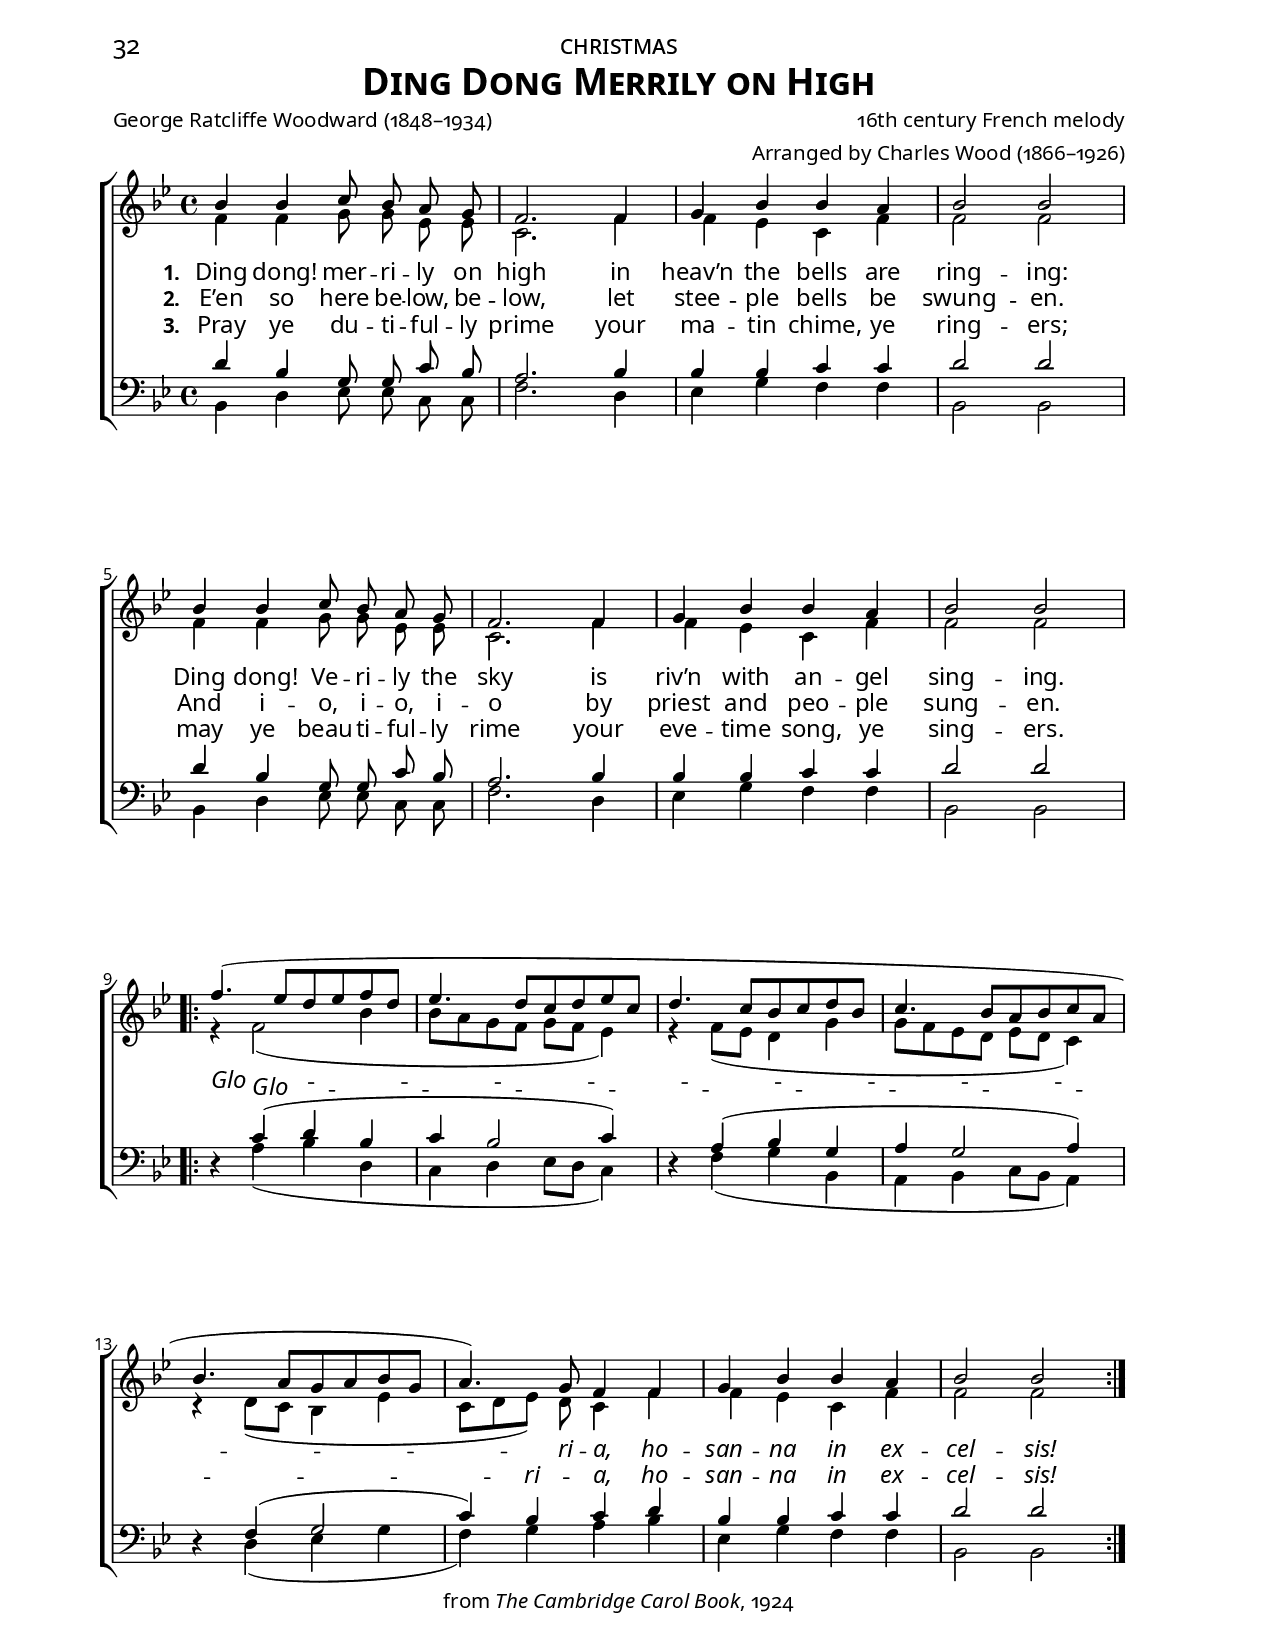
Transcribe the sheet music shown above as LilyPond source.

\version "2.14.2"
\include "util.ly"
\header {
  title = \markup{\override #'(font-name . "Garamond Premier Pro Semibold"){ \abs-fontsize #18 \smallCapsOldStyle"Ding Dong Merrily on High"}}
  poet = \markup\oldStyleNum"George Ratcliffe Woodward (1848–1934)"
  composer = \markup\oldStyleNum"16th century French melody"
  arranger = \markup\oldStyleNum"Arranged by Charles Wood (1866–1926)"
  
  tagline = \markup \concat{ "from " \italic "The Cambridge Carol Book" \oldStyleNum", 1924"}

}
\paper {
  %print-all-headers = ##t
  paper-height = 11\in
  paper-width = 8.5\in
  indent = 0\in
  %system-system-spacing = #'((basic-distance . 10) (padding . 0))
  %system-system-spacing =
  %  #'((basic-distance . 0)
  %     (minimum-distance . 0)
  %     (padding . -0.35)
  %     (stretchability . 100))
  ragged-last-bottom = ##f
  ragged-bottom = ##f
  two-sided = ##t
  inner-margin = 1\in
  outer-margin = 0.75\in
  top-margin = 0.26\in
  bottom-margin = 0.25\in
  first-page-number = #032
  print-first-page-number = ##t
  headerLine = \markup{\override #'(font-name . "Garamond Premier Pro") \smallCapsOldStyle"christmas"}
  oddHeaderMarkup = \markup\fill-line{
     \override #'(font-name . "Garamond Premier Pro")\abs-fontsize #12.5
     \combine 
        \fill-line{"" \on-the-fly #print-page-number-check-first
        \oldStylePageNum""
        }
        \fill-line{\headerLine}
  }
  evenHeaderMarkup = \markup {
     \override #'(font-name . "Garamond Premier Pro")\abs-fontsize #12.5
     \combine
        \on-the-fly #print-page-number-check-first
        \oldStylePageNum""
        \fill-line{\headerLine}
  }
}
#(set-global-staff-size 18) \paper{ #(define fonts (make-pango-font-tree "Garamond Premier Pro" "Garamond Premier Pro" "Garamond Premier Pro" (/ 18 20))) }

global = {
  \key bes \major
  \time 4/4
  \autoBeamOff
}

sopMusic = \relative c'' {
  \repeat unfold 2 {
    bes4 bes c8 bes a g |
    f2. f4 |
    g bes bes a |
    bes2 bes
  } \break
  \repeat volta 2 {
    f'4.( ees8[ d ees f d] |
    ees4. d8[ c d ees c] |
    d4. c8[ bes c d bes] |
    c4. bes8[ a bes c a] |
    
    bes4. a8[ g a bes g] |
    a4.) g8 f4 f |
    g bes bes a |
    bes2 bes 2
  }
}
sopWords = \lyricmode {
  
}

altoMusic = \relative c' {
  \repeat unfold 2 {
    f4 f g8 g ees ees |
    c2. f4 |
    f ees c f |
    f2 f |
  }
  \repeat volta 2 {
    r4 f2( bes4 |
    bes8[ a g f] g[ f] ees4) |
    r4  f8([ ees] d4 g |
    g8[ f ees d] ees[ d] c4) |
    
    r4 d8([ c] bes4 ees |
    c8[ d ees]) d c4 f |
    f ees c f |
    f2 f
  }
}
altoWords = \lyricmode {
  \dropLyricsVII
  \set stanza = #"1. "
  Ding dong! mer -- ri -- ly on high in heav’n the bells are ring -- ing:
  Ding dong!  Ve -- ri -- ly the sky is riv’n with an -- gel sing -- ing.
  \markup\italic Glo -- \markup\italic ri -- \markup\italic a, \markup\italic ho -- \markup\italic san -- \markup\italic na \markup\italic in \markup\italic ex -- \markup\italic cel -- \markup\italic sis!
}
altoWordsII = \lyricmode {
  \dropLyricsVII
  \set stanza = #"2. "
  E’en so here be -- low, be -- low, let stee -- ple bells be swung -- en.
  And i -- o, i -- o, i -- o by priest and peo -- ple sung -- en.
}
altoWordsIII = \lyricmode {
  \dropLyricsVII
  \set stanza = #"3. "
  Pray ye du -- ti -- ful -- ly prime your ma -- tin chime, ye ring -- ers;
  may ye beau -- ti -- ful -- ly rime your eve -- time song, ye sing -- ers.
}

tenorMusic = \relative c' {
  \repeat unfold 2 {
    d4 bes g8 g c bes |
    a2. bes4 |
    bes bes c c |
    d2 d |
  }
  \repeat volta 2 {
    d,4\rest c'( d bes |
    c bes2 c4) |
    d,4\rest a'( bes g |
    a g2 a4) |
    
    d,\rest f( g2 |
    c4) bes c d |
    bes bes c c |
    d2 d
  }
}
tenorWords = \lyricmode {
  \repeat unfold 28 { \skip 1}
  \markup\italic Glo -- _ _ \markup\italic ri -- \markup\italic a, \markup\italic ho -- \markup\italic san -- \markup\italic na \markup\italic in \markup\italic ex -- \markup\italic cel -- \markup\italic sis!
}

bassMusic = \relative c {
  \repeat unfold 2 {
    bes4 d ees8 ees c c |
    f2. d4 |
    ees g f f |
    bes,2 bes |
  }
  \repeat volta 2 {
    s4 a'4( bes d, |
    c d ees8[ d] c4) |
    s4 f( g bes, |
    a bes c8[ bes] a4) |
    
    s4 d( ees g |
    f) g a bes |
    ees, g f f |
    bes,2 bes
  }
}
bassWords = \lyricmode {

}

\score {
  <<
   \new ChoirStaff <<
    \new Staff = women <<
      \new Voice = "sopranos" { \voiceOne << \global \sopMusic >> }
      \new Voice = "altos" { \voiceTwo << \global \altoMusic >> }
    >>
    \new Lyrics \with { alignAboveContext = #"women" \override VerticalAxisGroup #'nonstaff-relatedstaff-spacing = #'((basic-distance . 1))} \lyricsto "sopranos" \sopWords
    \new Lyrics = "altosIII"  \with { alignBelowContext = #"women" } \lyricsto "sopranos" \altoWordsIII
    \new Lyrics = "altosII"  \with { alignBelowContext = #"women" } \lyricsto "sopranos" \altoWordsII
    \new Lyrics = "altos"  \with { alignBelowContext = #"women" \override VerticalAxisGroup #'nonstaff-relatedstaff-spacing = #'((basic-distance . 1))} \lyricsto "sopranos" \altoWords
   \new Staff = men <<
      \clef bass
      \new Voice = "tenors" { \voiceOne << \global \tenorMusic >> }
      \new Voice = "basses" { \voiceTwo << \global \bassMusic >> }
    >>
    \new Lyrics \with { alignAboveContext = #"men"  } \lyricsto "tenors" \tenorWords
    \new Lyrics \with { alignBelowContext = #"men" } \lyricsto "basses" \bassWords
  >>
%    \new PianoStaff << \new Staff { \new Voice { \pianoRH } } \new Staff { \clef "bass" \pianoLH } >>
  >>
  \layout {
  \context {
    \Lyrics
    \override LyricText #'font-size = #1.3
  }
    \context {
      \Score
      %\override SpacingSpanner #'base-shortest-duration = #(ly:make-moment 1 8)
      %\override SpacingSpanner #'common-shortest-duration = #(ly:make-moment 1 4)
    }
    \context {
      % Remove all empty staves
      % \Staff \RemoveEmptyStaves \override VerticalAxisGroup #'remove-first = ##t
    }
    \context {
      \Lyrics
      \override LyricText #'X-offset = #center-on-word
    }
  }
  \midi {
    \tempo 4 = 160
    \set Staff.midiInstrument = "flute"
  }
}
